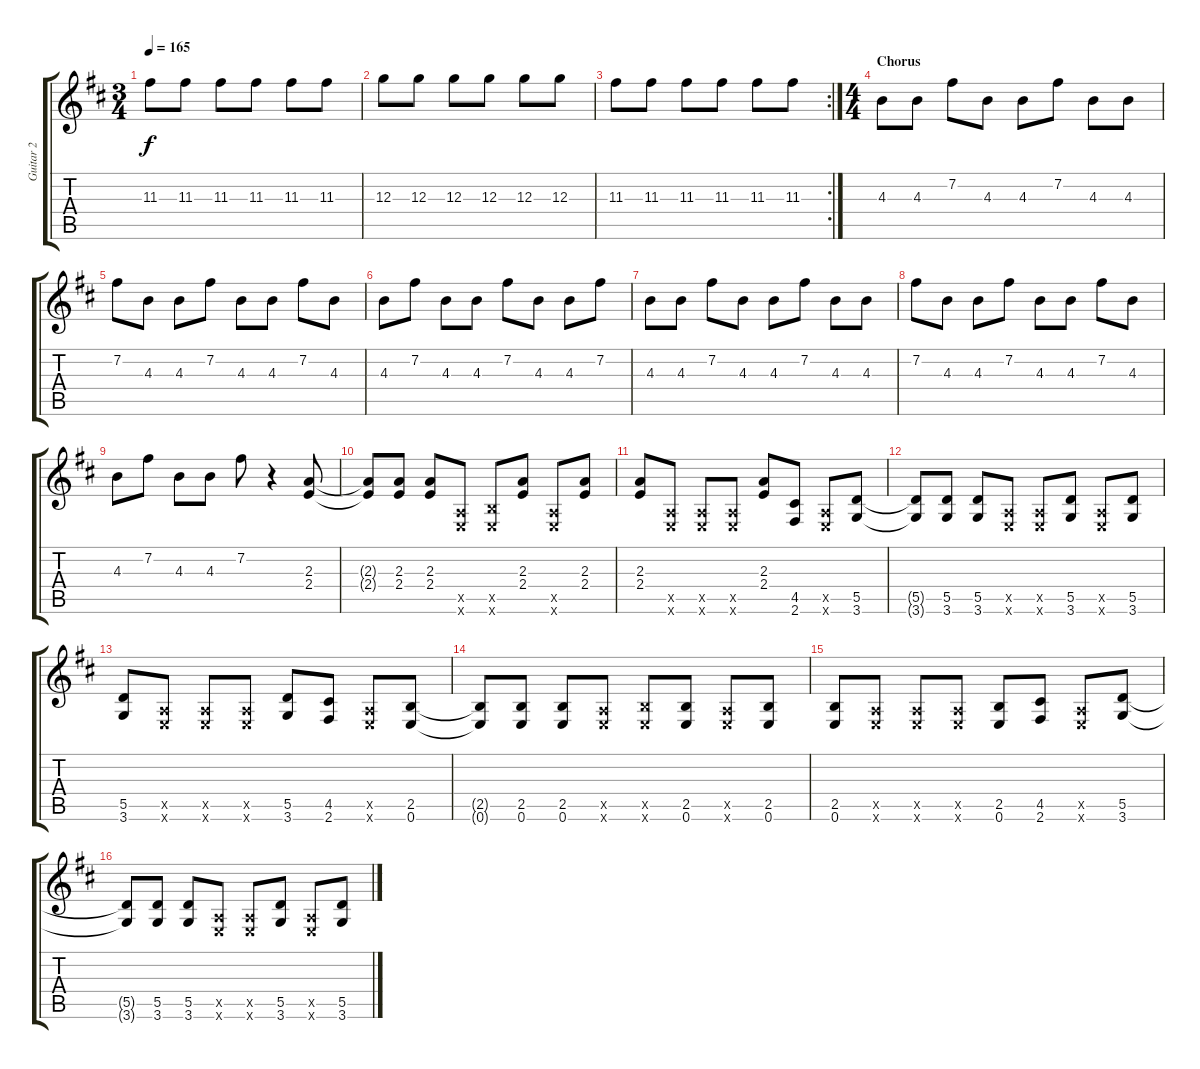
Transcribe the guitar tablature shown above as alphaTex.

\track ("Guitar 2" "Guitar 2") {instrument distortionguitar}
\staff {score tabs}
\tuning (E4 B3 G3 D3 A2 E2) {hide}
\ts (3 4)
\tempo 165
\clef g2
\ks d
11.3.8{dy f} 11.3.8 11.3.8 11.3.8 11.3.8 11.3.8 |
12.3.8 12.3.8 12.3.8 12.3.8 12.3.8 12.3.8 |
\rc 2
11.3.8 11.3.8 11.3.8 11.3.8 11.3.8 11.3.8 |
\ts (4 4)
\section ("" "Chorus")
4.3.8 4.3.8 7.2.8 4.3.8 4.3.8 7.2.8 4.3.8 4.3.8 |
7.2.8 4.3.8 4.3.8 7.2.8 4.3.8 4.3.8 7.2.8 4.3.8 |
4.3.8 7.2.8 4.3.8 4.3.8 7.2.8 4.3.8 4.3.8 7.2.8 |
4.3.8 4.3.8 7.2.8 4.3.8 4.3.8 7.2.8 4.3.8 4.3.8 |
7.2.8 4.3.8 4.3.8 7.2.8 4.3.8 4.3.8 7.2.8 4.3.8 |
4.3.8 7.2.8 4.3.8 4.3.8 7.2.8 r.4 (2.3 2.4).8 |
(2.3{t} 2.4{t}).8 (2.3 2.4).8 (2.3 2.4).8 (0.5{x} 0.6{x}).8 (2.5{x} 0.6{x}).8 (2.3 2.4).8 (0.5{x} 0.6{x}).8 (2.3 2.4).8 |
(2.3 2.4).8 (0.5{x} 0.6{x}).8 (0.5{x} 0.6{x}).8 (0.5{x} 0.6{x}).8 (2.3 2.4).8 (4.5 2.6).8 (0.5{x} 0.6{x}).8 (5.5 3.6).8 |
(5.5{t} 3.6{t}).8 (5.5 3.6).8 (5.5 3.6).8 (0.5{x} 0.6{x}).8 (0.5{x} 0.6{x}).8 (5.5 3.6).8 (0.5{x} 0.6{x}).8 (5.5 3.6).8 |
(5.5 3.6).8 (0.5{x} 0.6{x}).8 (0.5{x} 0.6{x}).8 (0.5{x} 0.6{x}).8 (5.5 3.6).8 (4.5 2.6).8 (0.5{x} 0.6{x}).8 (2.5 0.6).8 |
(2.5{t} 0.6{t}).8 (2.5 0.6).8 (2.5 0.6).8 (0.5{x} 0.6{x}).8 (2.5{x} 0.6{x}).8 (2.5 0.6).8 (0.5{x} 0.6{x}).8 (2.5 0.6).8 |
(2.5 0.6).8 (0.5{x} 0.6{x}).8 (0.5{x} 0.6{x}).8 (0.5{x} 0.6{x}).8 (2.5 0.6).8 (4.5 2.6).8 (0.5{x} 0.6{x}).8 (5.5 3.6).8 |
(5.5{t} 3.6{t}).8 (5.5 3.6).8 (5.5 3.6).8 (0.5{x} 0.6{x}).8 (0.5{x} 0.6{x}).8 (5.5 3.6).8 (0.5{x} 0.6{x}).8 (5.5 3.6).8
